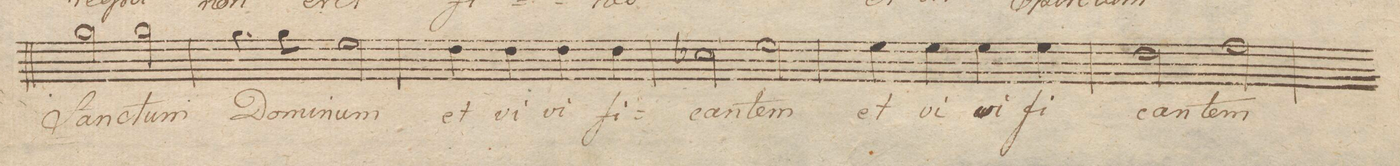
**kern	**text	**dynam
*I"Tenore Solo	*	*
*clefC4	*	*
*k[]	*	*
*met(c|)	*	*
*M2/2	*	*
2f\	San-	.
2f\	-ctum	.
=164	=164	=164
4.f\	Do-	.
8f\	-mi-	.
2d\	-num	.
=165	=165	=165
4c\	et	.
4c\	vi-	.
4c\	-vi-	.
4c\	-fi-	.
=166	=166	=166
2B-X\	-can-	.
2d\	-tem	.
=167	=167	=167
4d\	et	.
4d\	vi-	.
4d\	-vi-	.
4d\	-fi-	.
=168	=168	=168
2c\	-can-	.
2e\	-tem	.
=169	=169	=169
*-	*-	*-
